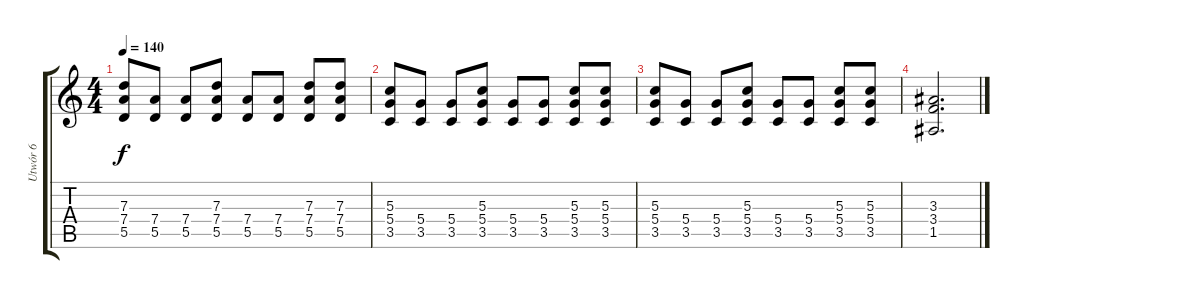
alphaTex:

\track ("Utwór 6" "Utwór 6") {instrument distortionguitar}
\staff {score tabs}
\tuning (E4 B3 G3 D3 A2 E2) {hide}
\ts (4 4)
\tempo 140
\clef g2
\ks c
(7.3 7.4 5.5).8{dy f} (7.4 5.5).8 (7.4 5.5).8 (7.3 7.4 5.5).8 (7.4 5.5).8 (7.4 5.5).8 (7.3 7.4 5.5).8 (7.3 7.4 5.5).8 |
(5.3 5.4 3.5).8 (5.4 3.5).8 (5.4 3.5).8 (5.3 5.4 3.5).8 (5.4 3.5).8 (5.4 3.5).8 (5.3 5.4 3.5).8 (5.3 5.4 3.5).8 |
(5.3 5.4 3.5).8 (5.4 3.5).8 (5.4 3.5).8 (5.3 5.4 3.5).8 (5.4 3.5).8 (5.4 3.5).8 (5.3 5.4 3.5).8 (5.3 5.4 3.5).8 |
(3.3 3.4 1.5).2{d}
